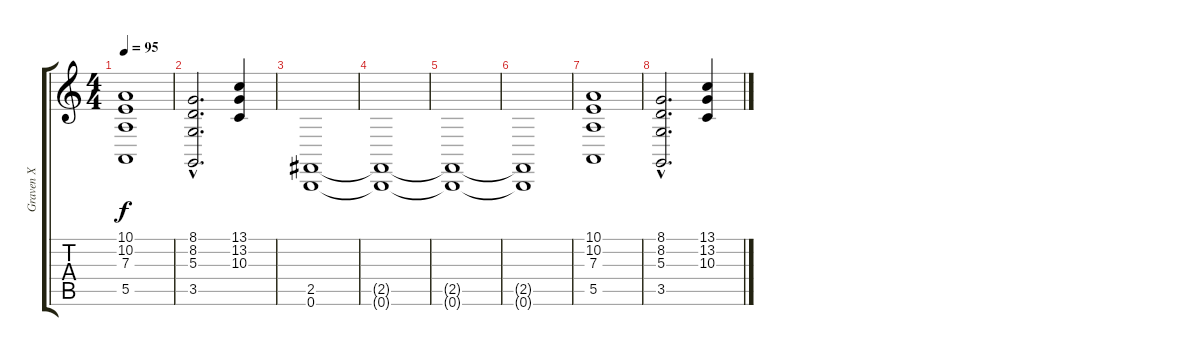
\track ("Graven X" "Graven X") {instrument choiraahs}
\staff {score tabs}
\tuning (B3 Gb3 D3 A2 E2 B1) {hide}
\ts (4 4)
\tempo 95
\clef g2
\ks c
(10.1 10.2 7.3 5.5).1{dy f} |
(8.1{hac} 8.2{hac} 5.3{hac} 3.5{hac}).2{d} (13.1 13.2 10.3).4 |
(2.5 0.6).1 |
(2.5{t} 0.6{t}).1 |
(2.5{t} 0.6{t}).1 |
(2.5{t} 0.6{t}).1 |
(10.1 10.2 7.3 5.5).1 |
(8.1{hac} 8.2{hac} 5.3{hac} 3.5{hac}).2{d} (13.1 13.2 10.3).4
